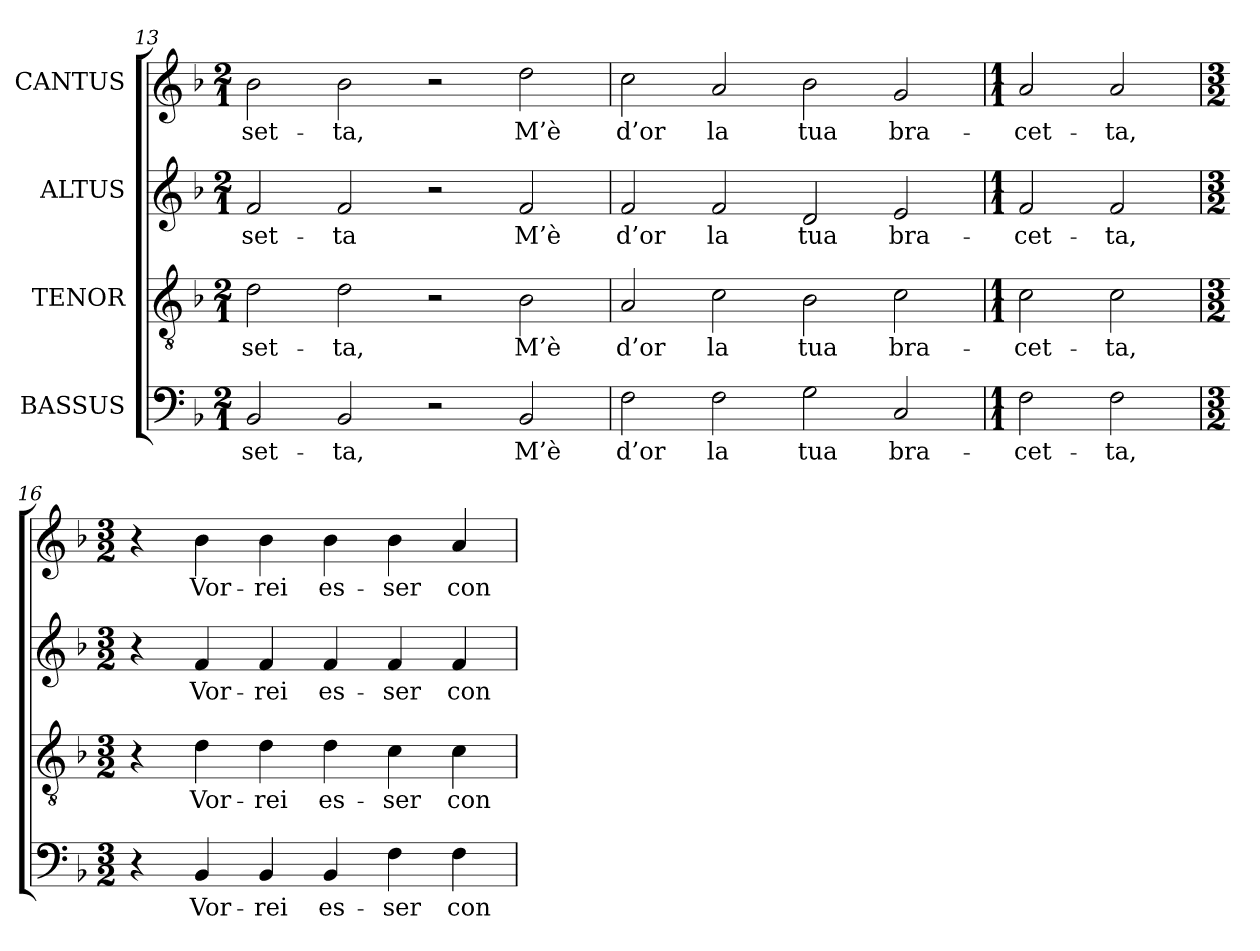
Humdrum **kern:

**kern	**text	**kern	**text	**kern	**text	**kern	**text
*part4	*part4	*part3	*part3	*part2	*part2	*part1	*part1
*staff4	*staff4	*staff3	*staff3	*staff2	*staff2	*staff1	*staff1
*I"BASSUS	*	*I"TENOR	*	*I"ALTUS	*	*I"CANTUS	*
*clefF4	*	*clefGv2	*	*clefG2	*	*clefG2	*
*	*	*ITrd7c12	*	*	*	*	*
*k[b-]	*	*k[b-]	*	*k[b-]	*	*k[b-]	*
*d:	*	*d:	*	*d:	*	*d:	*
*M2/1	*	*M2/1	*	*M2/1	*	*M2/1	*
=13	=13	=13	=13	=13	=13	=13	=13
!	!LO:LY:b:color=#000000	!	!	!	!	!	!
!	!	!	!LO:LY:b:color=#000000	!	!	!	!
!	!	!	!	!	!LO:LY:b:color=#000000	!	!
!	!	!	!	!	!	!	!LO:LY:b:color=#000000
2BB-i/	-set-	2Di\	-set-	2fi/	-set-	2b-i\	-set-
!	!LO:LY:b:color=#000000	!	!	!	!	!	!
!	!	!	!LO:LY:b:color=#000000	!	!	!	!
!	!	!	!	!	!LO:LY:b:color=#000000	!	!
!	!	!	!	!	!	!	!LO:LY:b:color=#000000
2BB-i/	-ta,	2Di\	-ta,	2fi/	-ta	2b-i\	-ta,
2r	.	2r	.	2r	.	2r	.
!	!LO:LY:b:color=#000000	!	!	!	!	!	!
!	!	!	!LO:LY:b:color=#000000	!	!	!	!
!	!	!	!	!	!LO:LY:b:color=#000000	!	!
!	!	!	!	!	!	!	!LO:LY:b:color=#000000
2BB-i/	M’è	2BB-i\	M’è	2fi/	M’è	2ddi\	M’è
=14	=14	=14	=14	=14	=14	=14	=14
!	!LO:LY:b:color=#000000	!	!	!	!	!	!
!	!	!	!LO:LY:b:color=#000000	!	!	!	!
!	!	!	!	!	!LO:LY:b:color=#000000	!	!
!	!	!	!	!	!	!	!LO:LY:b:color=#000000
2Fi\	d’or	2AAi/	d’or	2fi/	d’or	2cci\	d’or
!	!LO:LY:b:color=#000000	!	!	!	!	!	!
!	!	!	!LO:LY:b:color=#000000	!	!	!	!
!	!	!	!	!	!LO:LY:b:color=#000000	!	!
!	!	!	!	!	!	!	!LO:LY:b:color=#000000
2Fi\	la	2Ci\	la	2fi/	la	2ai/	la
!	!LO:LY:b:color=#000000	!	!	!	!	!	!
!	!	!	!LO:LY:b:color=#000000	!	!	!	!
!	!	!	!	!	!LO:LY:b:color=#000000	!	!
!	!	!	!	!	!	!	!LO:LY:b:color=#000000
2Gi\	tua	2BB-i\	tua	2di/	tua	2b-i\	tua
!	!LO:LY:b:color=#000000	!	!	!	!	!	!
!	!	!	!LO:LY:b:color=#000000	!	!	!	!
!	!	!	!	!	!LO:LY:b:color=#000000	!	!
!	!	!	!	!	!	!	!LO:LY:b:color=#000000
2Ci/	bra-	2Ci\	bra-	2ei/	bra-	2gi/	bra-
!!LO:PB:g=z
=15	=15	=15	=15	=15	=15	=15	=15
*M1/1	*	*M1/1	*	*M1/1	*	*M1/1	*
!	!LO:LY:b:color=#000000	!	!	!	!	!	!
!	!	!	!LO:LY:b:color=#000000	!	!	!	!
!	!	!	!	!	!LO:LY:b:color=#000000	!	!
!	!	!	!	!	!	!	!LO:LY:b:color=#000000
2Fi\	-cet-	2Ci\	-cet-	2fi/	-cet-	2ai/	-cet-
!	!LO:LY:b:color=#000000	!	!	!	!	!	!
!	!	!	!LO:LY:b:color=#000000	!	!	!	!
!	!	!	!	!	!LO:LY:b:color=#000000	!	!
!	!	!	!	!	!	!	!LO:LY:b:color=#000000
2Fi\	-ta,	2Ci\	-ta,	2fi/	-ta,	2ai/	-ta,
=16	=16	=16	=16	=16	=16	=16	=16
*M3/2	*	*M3/2	*	*M3/2	*	*M3/2	*
4r	.	4r	.	4r	.	4r	.
!	!LO:LY:b:color=#000000	!	!	!	!	!	!
!	!	!	!LO:LY:b:color=#000000	!	!	!	!
!	!	!	!	!	!LO:LY:b:color=#000000	!	!
!	!	!	!	!	!	!	!LO:LY:b:color=#000000
4BB-i/	Vor-	4Di\	Vor-	4fi/	Vor-	4b-i\	Vor-
!	!LO:LY:b:color=#000000	!	!	!	!	!	!
!	!	!	!LO:LY:b:color=#000000	!	!	!	!
!	!	!	!	!	!LO:LY:b:color=#000000	!	!
!	!	!	!	!	!	!	!LO:LY:b:color=#000000
4BB-i/	-rei	4Di\	-rei	4fi/	-rei	4b-i\	-rei
!	!LO:LY:b:color=#000000	!	!	!	!	!	!
!	!	!	!LO:LY:b:color=#000000	!	!	!	!
!	!	!	!	!	!LO:LY:b:color=#000000	!	!
!	!	!	!	!	!	!	!LO:LY:b:color=#000000
4BB-i/	es-	4Di\	es-	4fi/	es-	4b-i\	es-
!	!LO:LY:b:color=#000000	!	!	!	!	!	!
!	!	!	!LO:LY:b:color=#000000	!	!	!	!
!	!	!	!	!	!LO:LY:b:color=#000000	!	!
!	!	!	!	!	!	!	!LO:LY:b:color=#000000
4Fi\	-ser	4Ci\	-ser	4fi/	-ser	4b-i\	-ser
!	!LO:LY:b:color=#000000	!	!	!	!	!	!
!	!	!	!LO:LY:b:color=#000000	!	!	!	!
!	!	!	!	!	!LO:LY:b:color=#000000	!	!
!	!	!	!	!	!	!	!LO:LY:b:color=#000000
4Fi\	con	4Ci\	con	4fi/	con	4ai/	con
=	=	=	=	=	=	=	=
*-	*-	*-	*-	*-	*-	*-	*-
